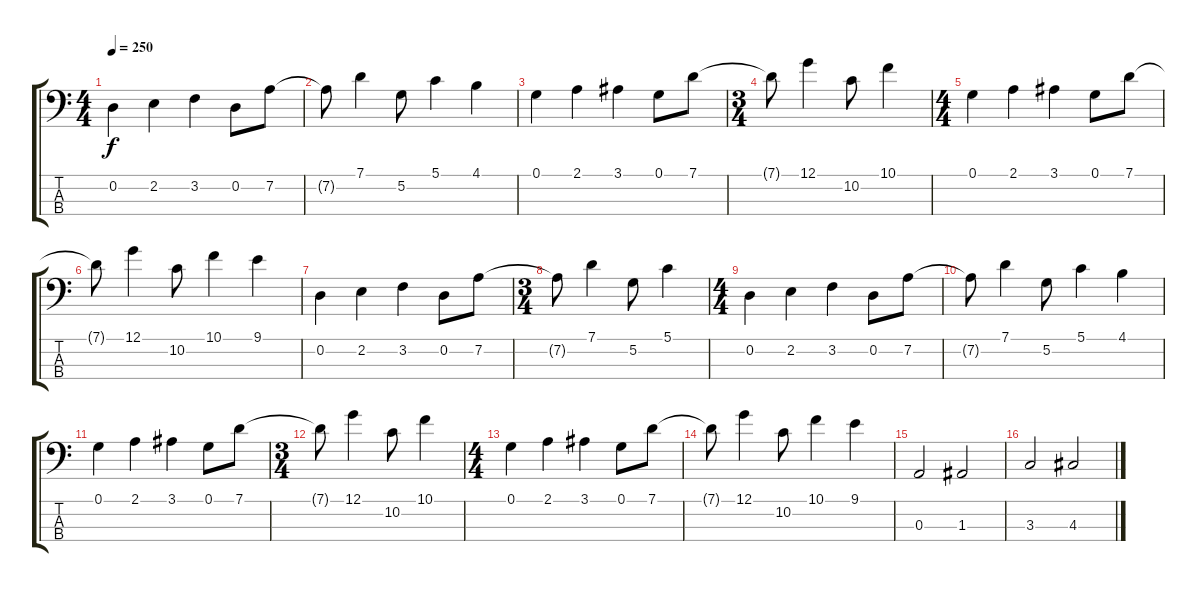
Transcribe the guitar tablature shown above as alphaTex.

\track "" {instrument electricbassfinger}
\staff {score tabs}
\tuning (G2 D2 A1 E1) {hide}
\ts (4 4)
\tempo 250
\clef f4
\ks c
0.2.4{dy f} 2.2.4 3.2.4 0.2.8 7.2.8 |
7.2{t}.8 7.1.4 5.2.8 5.1.4 4.1.4 |
0.1.4 2.1.4 3.1.4 0.1.8 7.1.8 |
\ts (3 4)
7.1{t}.8 12.1.4 10.2.8 10.1.4 |
\ts (4 4)
0.1.4 2.1.4 3.1.4 0.1.8 7.1.8 |
7.1{t}.8 12.1.4 10.2.8 10.1.4 9.1.4 |
0.2.4 2.2.4 3.2.4 0.2.8 7.2.8 |
\ts (3 4)
7.2{t}.8 7.1.4 5.2.8 5.1.4 |
\ts (4 4)
0.2.4 2.2.4 3.2.4 0.2.8 7.2.8 |
7.2{t}.8 7.1.4 5.2.8 5.1.4 4.1.4 |
0.1.4 2.1.4 3.1.4 0.1.8 7.1.8 |
\ts (3 4)
7.1{t}.8 12.1.4 10.2.8 10.1.4 |
\ts (4 4)
0.1.4 2.1.4 3.1.4 0.1.8 7.1.8 |
7.1{t}.8 12.1.4 10.2.8 10.1.4 9.1.4 |
0.3.2 1.3.2 |
3.3.2 4.3.2
